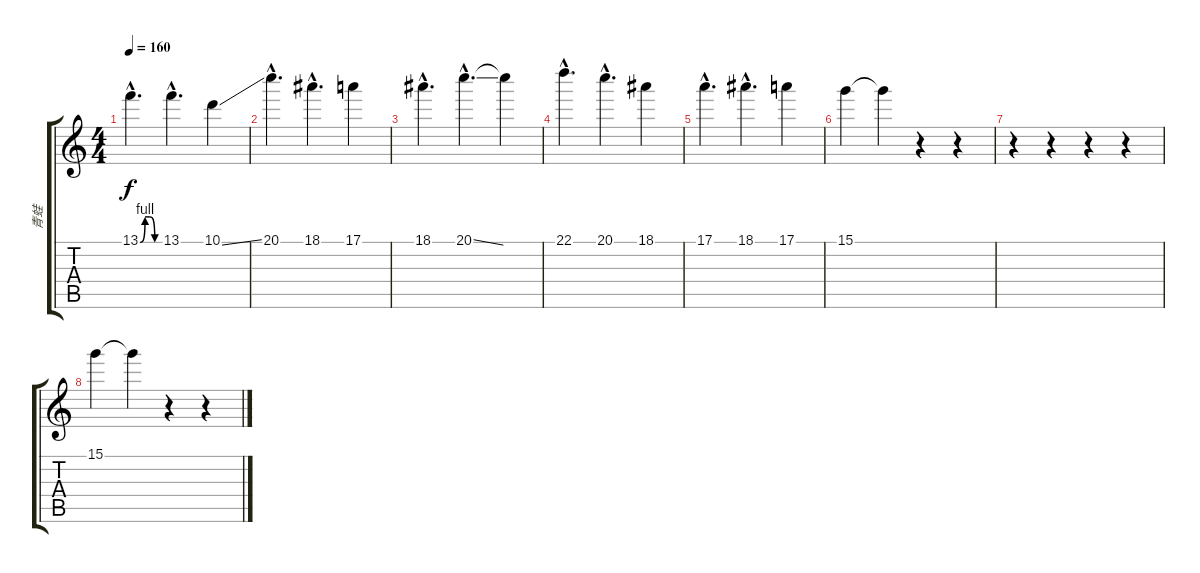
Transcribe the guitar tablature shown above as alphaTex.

\track ("青蛙" "青蛙") {instrument overdrivenguitar}
\staff {score tabs}
\tuning (E4 B3 G3 D3 A2 E2) {hide}
\ts (4 4)
\tempo 160
\clef g2
\ks c
13.1{be (custom 0 0 15 4 30 4 45 0 60 0) hac}.4{d dy f} 13.1{hac}.4{d} 10.1{ss}.4 |
20.1{hac}.4{d} 18.1{hac}.4{d} 17.1.4 |
18.1{hac}.4{d} 20.1{ss hac}.4{d} 20.1{t}.4 |
22.1{hac}.4{d} 20.1{hac}.4{d} 18.1.4 |
17.1{hac}.4{d} 18.1{hac}.4{d} 17.1.4 |
15.1.4 15.1{t}.4 r.4 r.4 |
r.4 r.4 r.4 r.4 |
15.1.4 15.1{t}.4 r.4 r.4
